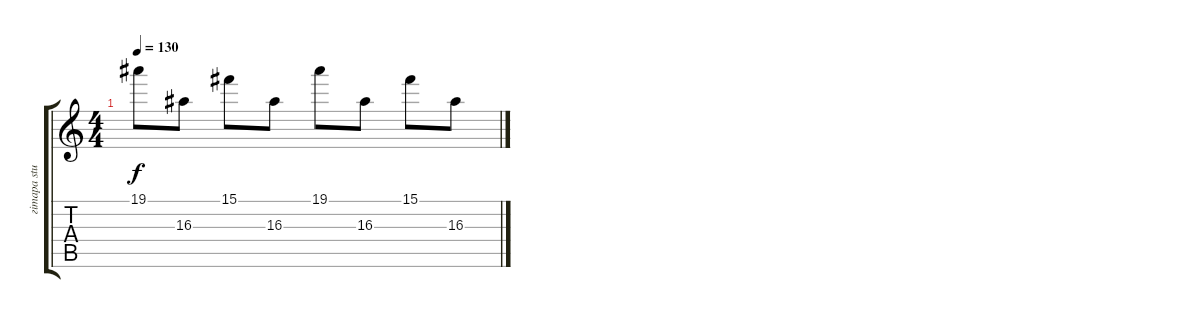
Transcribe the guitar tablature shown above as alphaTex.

\track ("гiтара studio" "гiтара stu") {instrument overdrivenguitar}
\staff {score tabs}
\tuning (Eb4 Bb3 Gb3 Db3 Ab2 Eb2) {hide}
\ts (4 4)
\tempo 130
\clef g2
\ks c
19.1.8{dy f} 16.3.8 15.1.8 16.3.8 19.1.8 16.3.8 15.1.8 16.3.8
